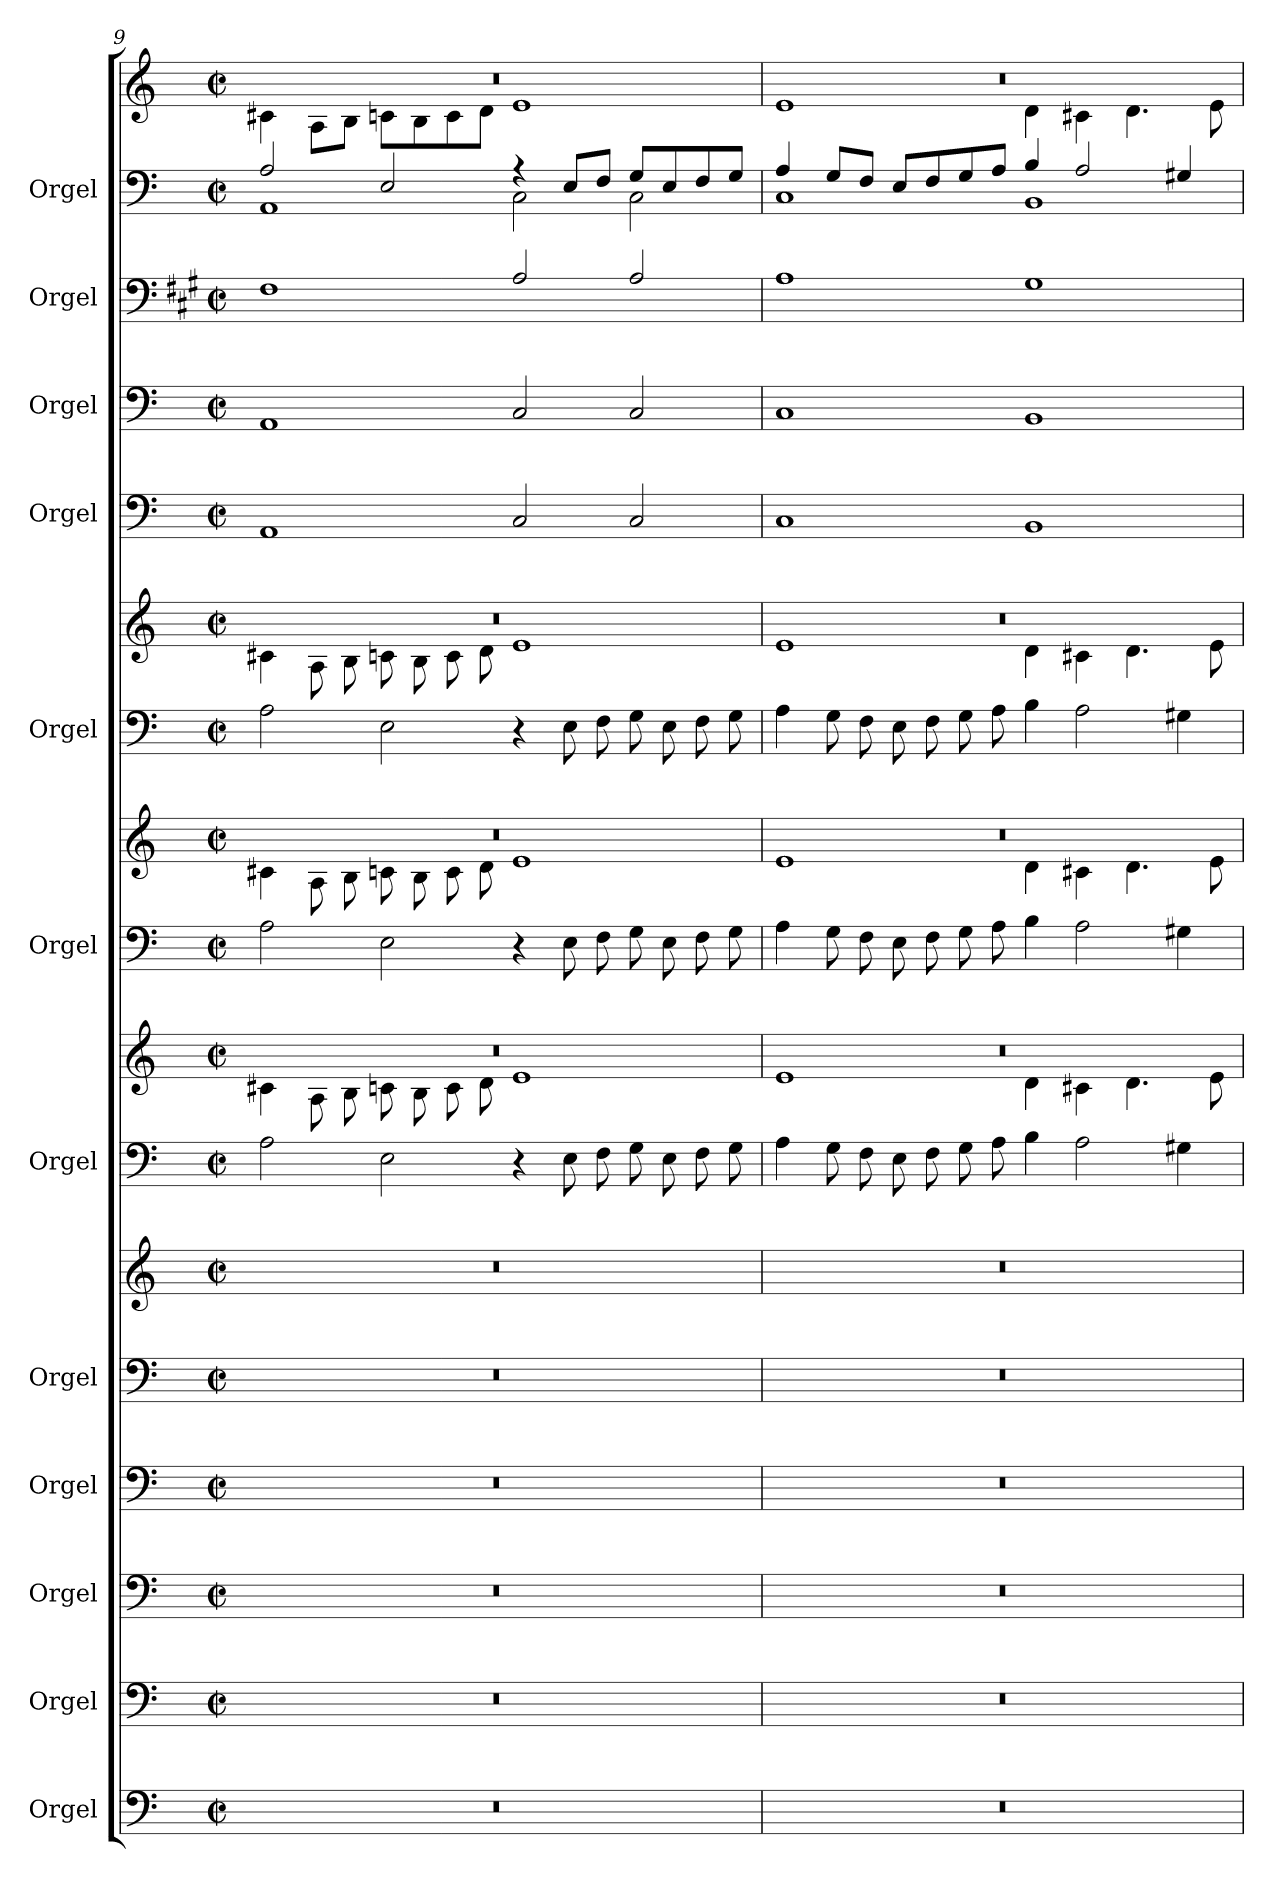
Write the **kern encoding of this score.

**kern	**kern	**kern	**kern	**kern	**kern	**kern	**kern	**kern	**kern	**kern	**kern	**kern	**kern	**kern	**kern	**kern
*part12	*part11	*part10	*part9	*part8	*part8	*part7	*part7	*part6	*part6	*part5	*part5	*part4	*part3	*part2	*part1	*part1
*staff17	*staff16	*staff15	*staff14	*staff13	*staff12	*staff11	*staff10	*staff9	*staff8	*staff7	*staff6	*staff5	*staff4	*staff3	*staff2	*staff1
*I"Orgel	*I"Orgel	*I"Orgel	*I"Orgel	*I"Orgel	*	*I"Orgel	*	*I"Orgel	*	*I"Orgel	*	*I"Orgel	*I"Orgel	*I"Orgel	*I"Orgel	*
*I'Org.	*I'Org.	*I'Org.	*I'Org.	*I'Org.	*	*I'Org.	*	*I'Org.	*	*I'Org.	*	*I'Org.	*I'Org.	*I'Org.	*	*
!!LO:PB:g=z
*clefF4	*clefF4	*clefF4	*clefF4	*clefF4	*clefG2	*clefF4	*clefG2	*clefF4	*clefG2	*clefF4	*clefG2	*clefF4	*clefF4	*clefF4	*clefF4	*clefG2
*	*	*	*	*	*	*	*	*	*	*	*	*	*	*ITrd5c9	*	*
*k[]	*k[]	*k[]	*k[]	*k[]	*k[]	*k[]	*k[]	*k[]	*k[]	*k[]	*k[]	*k[]	*k[]	*k[]	*k[]	*k[]
*M4/2	*M4/2	*M4/2	*M4/2	*M4/2	*M4/2	*M4/2	*M4/2	*M4/2	*M4/2	*M4/2	*M4/2	*M4/2	*M4/2	*M4/2	*M4/2	*M4/2
*met(c|)	*met(c|)	*met(c|)	*met(c|)	*met(c|)	*met(c|)	*met(c|)	*met(c|)	*met(c|)	*met(c|)	*met(c|)	*met(c|)	*met(c|)	*met(c|)	*met(c|)	*met(c|)	*met(c|)
=9	=9	=9	=9	=9	=9	=9	=9	=9	=9	=9	=9	=9	=9	=9	=9	=9
*	*	*	*	*	*	*	*^	*	*^	*	*^	*	*	*	*^	*^
0r	0r	0r	0r	0r	0r	2A\	0r	4c#X\	2A\	0r	4c#X\	2A\	0r	4c#X\	1AA	1AA	1AA	2A/	1AA	0r	4c#X\
.	.	.	.	.	.	.	.	8A\	.	.	8A\	.	.	8A\	.	.	.	.	.	.	8A\L
.	.	.	.	.	.	.	.	8B\	.	.	8B\	.	.	8B\	.	.	.	.	.	.	8B\J
.	.	.	.	.	.	2E\	.	8cn\	2E\	.	8cn\	2E\	.	8cn\	.	.	.	2E/	.	.	8cn\L
.	.	.	.	.	.	.	.	8B\	.	.	8B\	.	.	8B\	.	.	.	.	.	.	8B\
.	.	.	.	.	.	.	.	8c\	.	.	8c\	.	.	8c\	.	.	.	.	.	.	8c\
.	.	.	.	.	.	.	.	8d\	.	.	8d\	.	.	8d\	.	.	.	.	.	.	8d\J
.	.	.	.	.	.	4r	.	1e	4r	.	1e	4r	.	1e	2C/	2C/	2C/	4r	2C\	.	1e
.	.	.	.	.	.	8E\	.	.	8E\	.	.	8E\	.	.	.	.	.	8E/L	.	.	.
.	.	.	.	.	.	8F\	.	.	8F\	.	.	8F\	.	.	.	.	.	8F/J	.	.	.
.	.	.	.	.	.	8G\	.	.	8G\	.	.	8G\	.	.	2C/	2C/	2C/	8G/L	2C\	.	.
.	.	.	.	.	.	8E\	.	.	8E\	.	.	8E\	.	.	.	.	.	8E/	.	.	.
.	.	.	.	.	.	8F\	.	.	8F\	.	.	8F\	.	.	.	.	.	8F/	.	.	.
.	.	.	.	.	.	8G\	.	.	8G\	.	.	8G\	.	.	.	.	.	8G/J	.	.	.
=10	=10	=10	=10	=10	=10	=10	=10	=10	=10	=10	=10	=10	=10	=10	=10	=10	=10	=10	=10	=10	=10
0r	0r	0r	0r	0r	0r	4A\	0r	1e	4A\	0r	1e	4A\	0r	1e	1C	1C	1C	4A/	1C	0r	1e
.	.	.	.	.	.	8G\	.	.	8G\	.	.	8G\	.	.	.	.	.	8G/L	.	.	.
.	.	.	.	.	.	8F\	.	.	8F\	.	.	8F\	.	.	.	.	.	8F/J	.	.	.
.	.	.	.	.	.	8E\	.	.	8E\	.	.	8E\	.	.	.	.	.	8E/L	.	.	.
.	.	.	.	.	.	8F\	.	.	8F\	.	.	8F\	.	.	.	.	.	8F/	.	.	.
.	.	.	.	.	.	8G\	.	.	8G\	.	.	8G\	.	.	.	.	.	8G/	.	.	.
.	.	.	.	.	.	8A\	.	.	8A\	.	.	8A\	.	.	.	.	.	8A/J	.	.	.
.	.	.	.	.	.	4B\	.	4d\	4B\	.	4d\	4B\	.	4d\	1BB	1BB	1BB	4B/	1BB	.	4d\
.	.	.	.	.	.	2A\	.	4c#X\	2A\	.	4c#X\	2A\	.	4c#X\	.	.	.	2A/	.	.	4c#X\
.	.	.	.	.	.	.	.	4.d\	.	.	4.d\	.	.	4.d\	.	.	.	.	.	.	4.d\
.	.	.	.	.	.	4G#X\	.	.	4G#X\	.	.	4G#X\	.	.	.	.	.	4G#X/	.	.	.
.	.	.	.	.	.	.	.	8e\	.	.	8e\	.	.	8e\	.	.	.	.	.	.	8e\
*	*	*	*	*	*	*	*	*	*	*	*	*	*	*	*	*	*	*v	*v	*	*
*	*	*	*	*	*	*	*v	*v	*	*v	*v	*	*v	*v	*	*	*	*	*v	*v
=	=	=	=	=	=	=	=	=	=	=	=	=	=	=	=	=
*-	*-	*-	*-	*-	*-	*-	*-	*-	*-	*-	*-	*-	*-	*-	*-	*-
